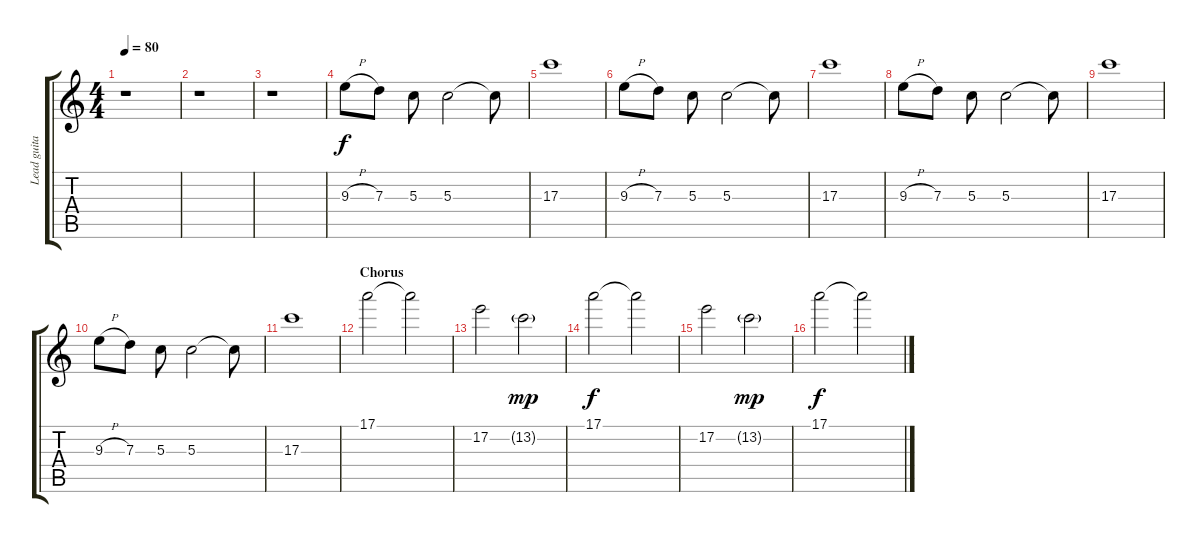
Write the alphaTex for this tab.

\track ("Lead guitar 1" "Lead guita") {instrument distortionguitar}
\staff {score tabs}
\tuning (E4 B3 G3 D3 A2 E2) {hide}
\ts (4 4)
\tempo 80
\clef g2
\ks c
r.1{dy f} |
r.1 |
r.1 |
9.3{h}.8{volume 14 instrument distortionguitar} 7.3.8 5.3.8 5.3.2 5.3{t}.8 |
17.3.1 |
9.3{h}.8 7.3.8 5.3.8 5.3.2 5.3{t}.8 |
17.3.1 |
9.3{h}.8 7.3.8 5.3.8 5.3.2 5.3{t}.8 |
17.3.1 |
9.3{h}.8 7.3.8 5.3.8 5.3.2 5.3{t}.8 |
17.3.1 |
\section ("" "Chorus")
17.1.2{volume 8} 17.1{t}.2 |
17.2.2 13.2{g}.2{dy mp} |
17.1.2{dy f} 17.1{t}.2 |
17.2.2 13.2{g}.2{dy mp} |
17.1.2{dy f} 17.1{t}.2
